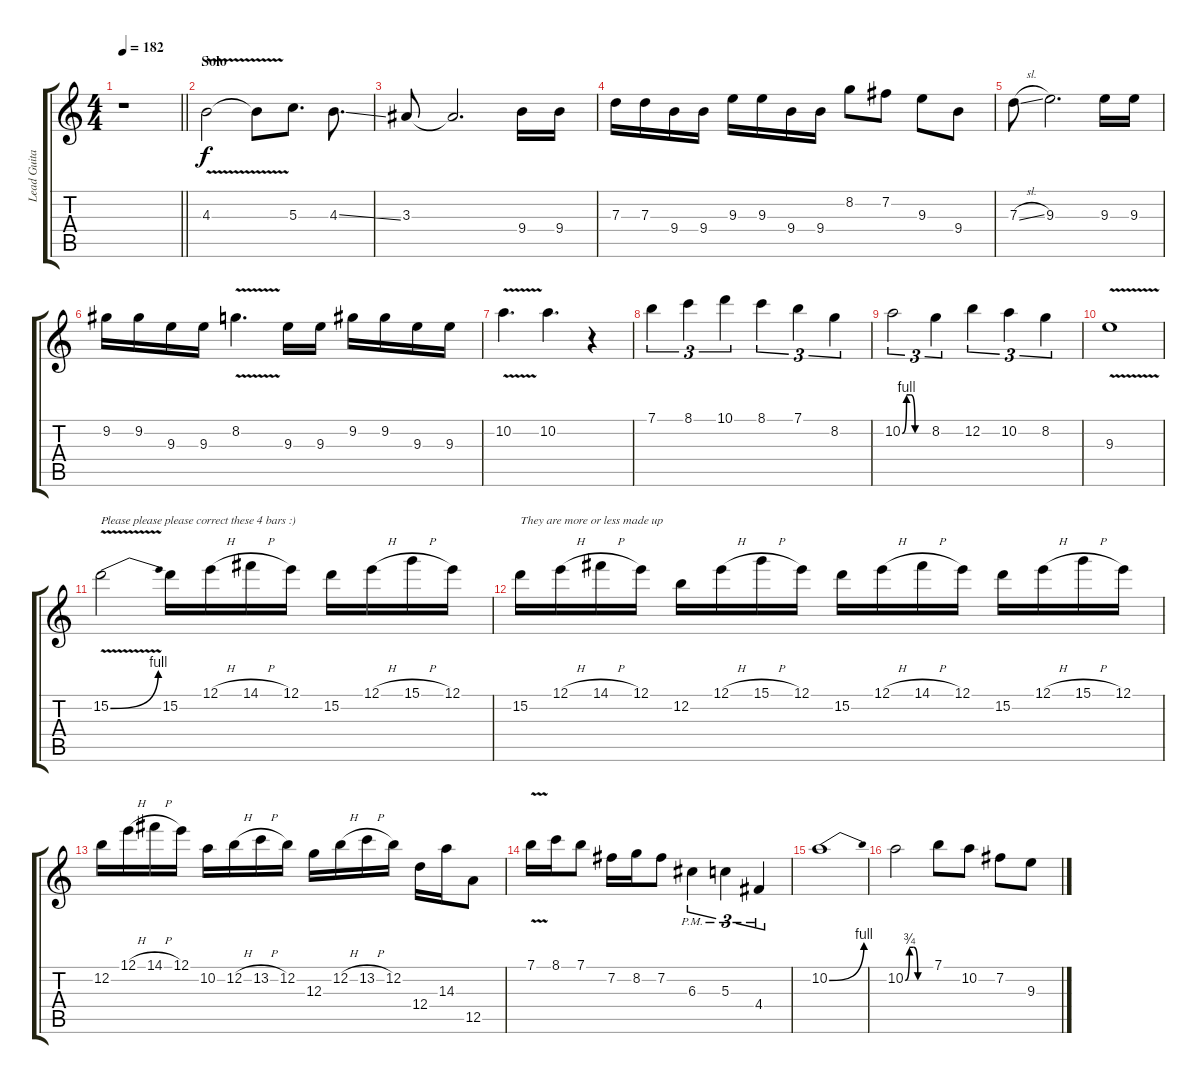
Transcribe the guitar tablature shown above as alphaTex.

\track ("Lead Guitar" "Lead Guita") {instrument overdrivenguitar}
\staff {score tabs}
\tuning (E4 B3 G3 D3 A2 E2) {hide}
\ts (4 4)
\tempo 182
\clef g2
\barLineRight lightlight
\ks c
r.1{dy f} |
\section ("" "Solo")
4.3{v}.2 4.3{t}.8 5.3.8{d} 4.3{ss}.8{d} |
3.3.8 3.3{t}.2{d} 9.4.16 9.4.16 |
7.3.16 7.3.16 9.4.16 9.4.16 9.3.16 9.3.16 9.4.16 9.4.16 8.2.8 7.2.8 9.3.8 9.4.8 |
7.3{sl}.8 9.3.2{d} 9.3.16 9.3.16 |
9.2.16 9.2.16 9.3.16 9.3.16 8.2{v}.4{d} 9.3.16 9.3.16 9.2.16 9.2.16 9.3.16 9.3.16 |
10.2{v}.4{d} 10.2.4{d} r.4 |
7.1.4{tu (3 2)} 8.1.4{tu (3 2)} 10.1.4{tu (3 2)} 8.1.4{tu (3 2)} 7.1.4{tu (3 2)} 8.2.4{tu (3 2)} |
10.2{be (custom 0 0 10 4 20 4 30 0 60 0)}.2{tu (3 2)} 8.2.4{tu (3 2)} 12.2.4{tu (3 2)} 10.2.4{tu (3 2)} 8.2.4{tu (3 2)} |
9.3{v}.1 |
15.2{be (bend 0 0 60 4) v}.2{txt "Please please please correct these 4 bars :)"} 15.2.16 12.1{h}.16 14.1{h}.16 12.1.16 15.2.16 12.1{h}.16 15.1{h}.16 12.1.16 |
15.2.16{txt "They are more or less made up"} 12.1{h}.16 14.1{h}.16 12.1.16 12.2.16 12.1{h}.16 15.1{h}.16 12.1.16 15.2.16 12.1{h}.16 14.1{h}.16 12.1.16 15.2.16 12.1{h}.16 15.1{h}.16 12.1.16 |
12.2.16 12.1{h}.16 14.1{h}.16 12.1.16 10.2.16 12.2{h}.16 13.2{h}.16 12.2.16 12.3.16 12.2{h}.16 13.2{h}.16 12.2.16 12.4.16 14.3.16 12.5.8 |
7.1{v}.16 8.1.16 7.1.8 7.2.16 8.2.16 7.2.8 6.3{pm}.4{tu (3 2)} 5.3{pm}.4{tu (3 2)} 4.4{pm}.4{tu (3 2)} |
10.2{be (bend 0 0 60 4)}.1 |
10.2{be (custom 0 0 10 3 20 3 30 0 60 0)}.2 7.1.8 10.2.8 7.2.8 9.3.8
